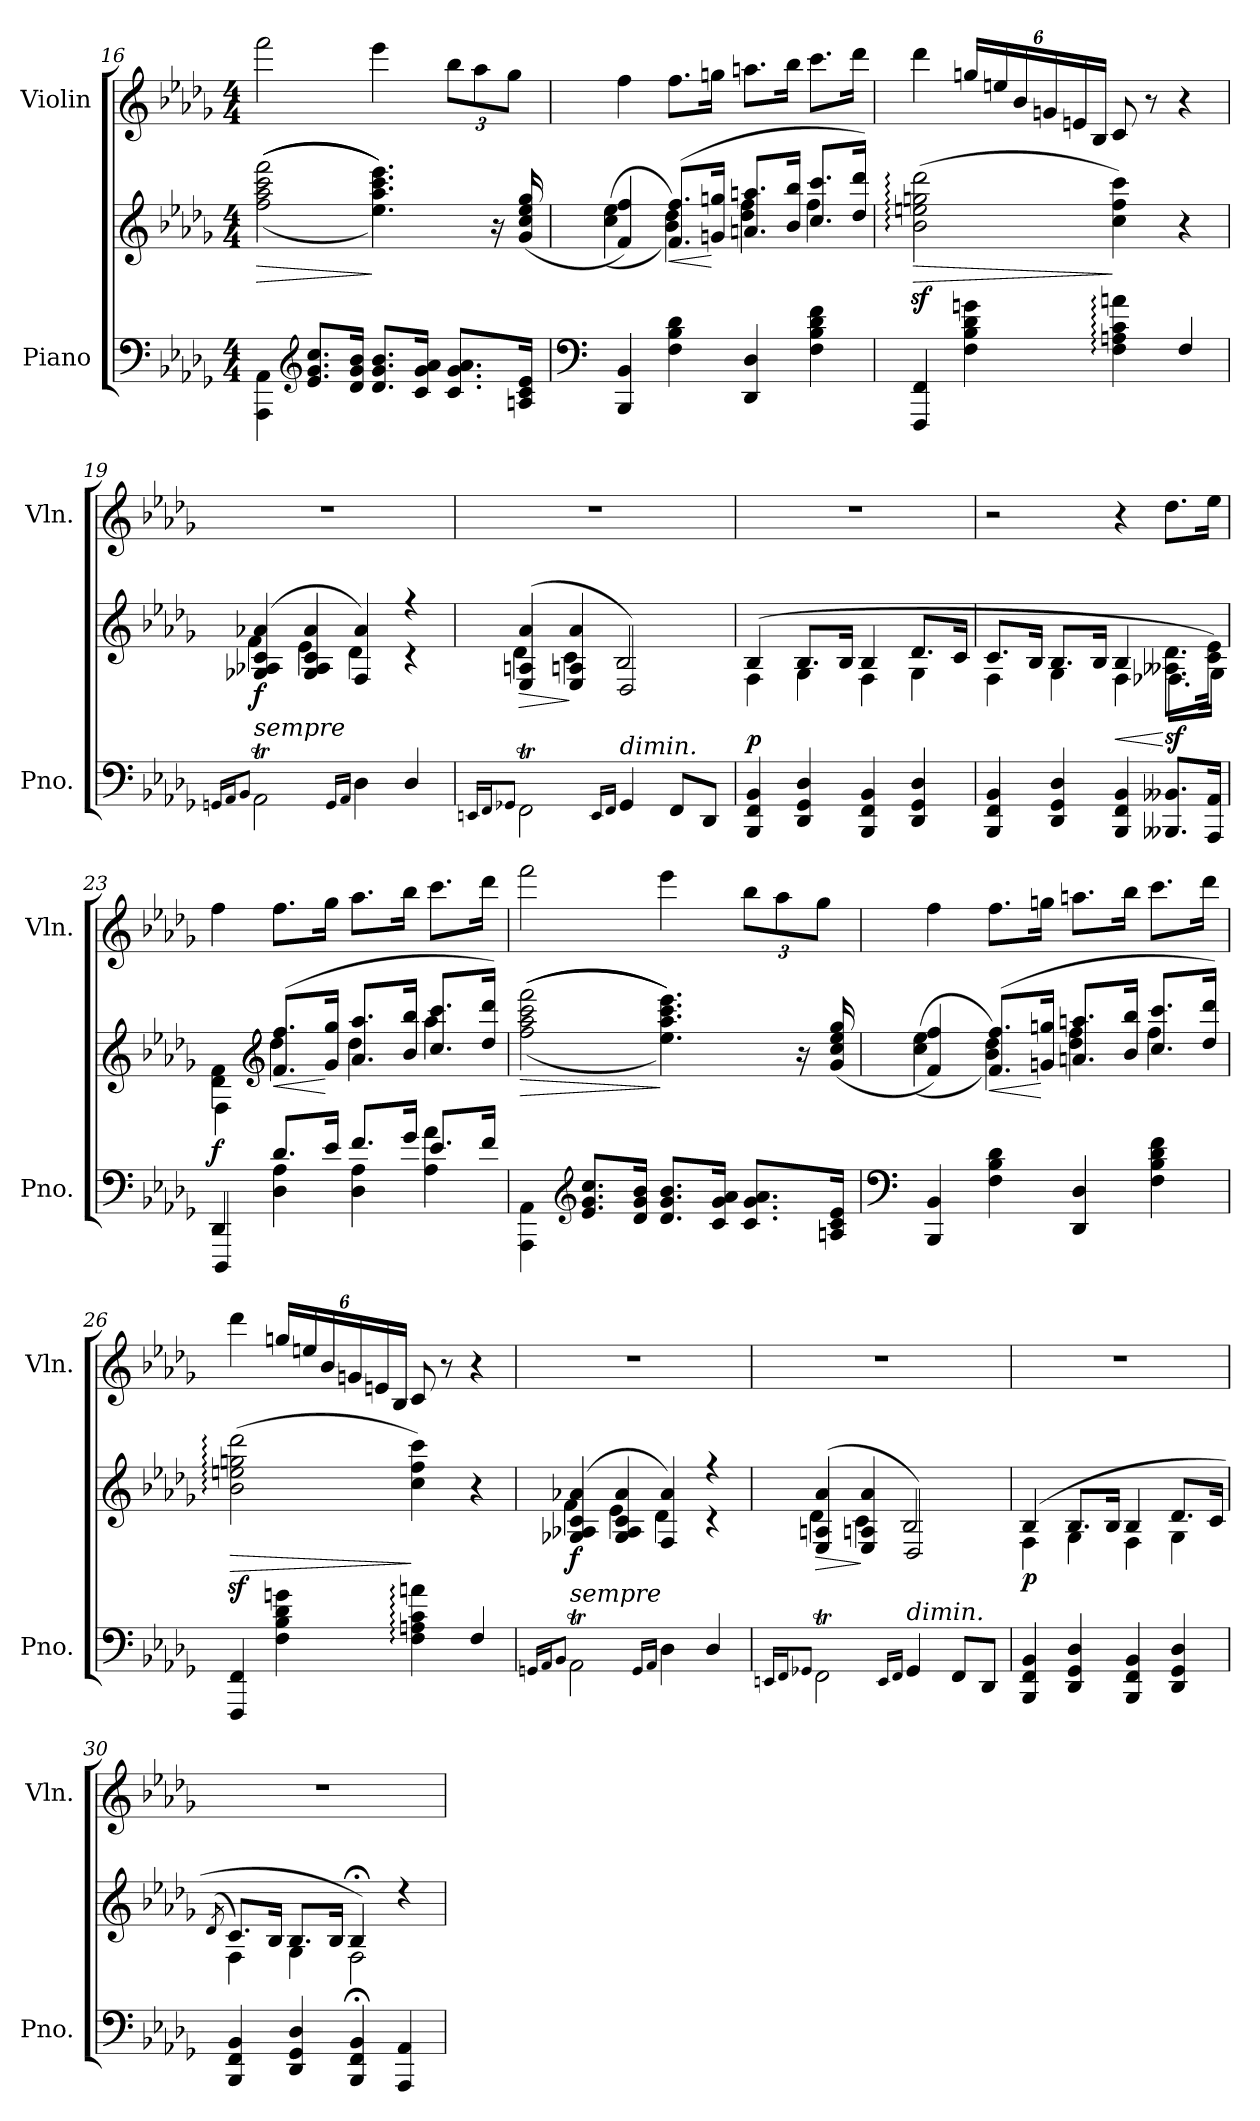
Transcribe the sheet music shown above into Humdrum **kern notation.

**kern	**kern	**dynam	**kern
*part2	*part2	*part2	*part1
*staff3	*staff2	*staff2/3	*staff1
*I"Piano	*	*	*I"Violin
*I'Pno.	*	*	*I'Vln.
!!LO:LB:g=z
*clefF4	*clefG2	*	*clefG2
*k[b-e-a-d-g-]	*k[b-e-a-d-g-]	*	*k[b-e-a-d-g-]
*M4/4	*M4/4	*	*M4/4
=16	=16	=16	=16
!	!	!LO:HP:b	!
4AAA-\ 4AA-\	((((2ff\ 2aa-\ 2ccc\ 2fff\	>	2fff\
*clefG2	*	*	*
8.e-/ 8.g-/ 8.cc/L	.	.	.
16d-/ 16g-/ 16b-/Jk	.	.	.
8.d-/ 8.g-/ 8.b-/L	4.ee-\ 4.aa-\ 4.ccc\ 4.eee-\))))	]	4eee-\
16c/ 16g-/ 16a-/Jk	.	.	.
*	*	*	*Xbrackettup
8.c/ 8.g-/ 8.a-/L	.	.	12bb-\L
.	.	.	12aa-\
.	16r	.	.
.	.	.	12gg-\J
16An/ 16c/ 16e-/Jk	(16g-/ 16cc/ 16ee-/ 16gg-/	.	.
=17	=17	=17	=17
*clefF4	*	*	*
*	*^	*	*
4BBB-/ 4BB-/	4f/ 4ff/)	((4cc\ 4ee-\	.	4ff\
!	!	!	!LO:HP:b	!
4F\ 4B-\ 4d-\	(8.f/ 8.ff/L	4b-\ 4dd-\))	<	8.ff\L
.	16gn/ 16ggn/Jk	.	[	16ggn\Jk
4DD-/ 4D-/	8.an/ 8.aan/L	4dd-\ 4ff\	.	8.aan\L
.	16b-/ 16bb-/Jk	.	.	16bb-\Jk
4F\ 4B-\ 4d-\ 4f\	8.cc/ 8.ccc/L	4ff\	.	8.ccc\L
.	16dd-/ 16ddd-/Jk)	.	.	16ddd-\Jk
*	*v	*v	*	*
!!LO:LB:g=z
=18	=18	=18	=18
!	!	!LO:HP:b	!
4FFF/ 4FF/	(2b-\z<: 2een\z<: 2ggn\z<: 2ddd-\z<:	>	4ddd-\
4F\ 4B-\ 4d-\ 4gn\	.	.	24ggn/LL
.	.	.	24een/
.	.	.	24b-/
.	.	.	24gn/
.	.	.	24en/
.	.	.	24B-/JJ
4F\: 4An\: 4c\: 4an\:	4cc\ 4ff\ 4ccc\)	]	8c/
.	.	.	8r
4F/	4r	.	4r
=19	=19	=19	=19
16qGGn/LL	.	.	.
16qAA-/J	.	.	.
8qBB-/J	.	.	.
*	*clefF4	*	*
*	*^	*	*
!LO:TX:a:i:t=sempre	!	!	!	!
!	!	!	!LO:DY:b	!
2AA-T\	(4G-X/ 4A-X/ 4c/ 4a-X/	4f\	f	1r
.	4G-/ 4A-/ 4c/ 4a-/	4e-\	.	.
16qGG/LL	.	.	.	.
16qAA-/JJ	.	.	.	.
4D-\	4F/ 4a-/)	4d-\	.	.
4D-/	4r	4r	.	.
=20	=20	=20	=20	=20
16qEEn/LL	.	.	.	.
16qFF/J	.	.	.	.
8qGG-X/J	.	.	.	.
!	!	!	!LO:HP:b	!
2FFt\	(4E-/ 4An/ 4a-/	4d-\	>	1r
.	4E-/ 4An/ 4a-/	4c\	]	.
16qEE/LL	.	.	.	.
16qFF/JJ	.	.	.	.
!LO:TX:a:i:t=dimin.	!	!	!	!
4GG-/	2D-/)	2B-/	.	.
8FF/L	.	.	.	.
8DD-/J	.	.	.	.
!!LO:LB:g=z
=21	=21	=21	=21	=21
!	!	!	!LO:DY:a=2	!
4BBB-/ 4FF/ 4BB-/	(4B-/	4F\	p	1r
4DD-/ 4GG-/ 4D-/	8.B-/L	4G-\	.	.
.	16B-/Jk	.	.	.
4BBB-/ 4FF/ 4BB-/	4B-/	4F\	.	.
4DD-/ 4GG-/ 4D-/	8.d-/L	4G-\	.	.
.	16c/Jk	.	.	.
=22	=22	=22	=22	=22
4BBB-/ 4FF/ 4BB-/	8.c/L	4F\	.	2r
.	16B-/Jk	.	.	.
4DD-/ 4GG-/ 4D-/	8.B-/L	4G-\	.	.
.	16B-/Jk	.	.	.
!	!	!	!LO:HP:b	!
4BBB-/ 4FF/ 4BB-/	4B-/	4F\	<	4r
!	!	!	!LO:DY:n=1:b	!
8.BBB--X/ 8.BB--X/L	8.A--X\ 8.d-\L	8.F-X\L	[ sf	8.dd-\L
16AAA-/ 16AA-/Jk	16c\ 16e-\Jk)	16G-\Jk	.	16ee-\Jk
=23	=23	=23	=23	=23
*^	*	*	*	*
!	!	!	!	!LO:DY:b	!
4DD-/	4DDD-/	4d-\ 4f\	4F\	f	4ff\
*	*	*clefG2	*	*	*
!	!	!	!	!LO:HP:b	!
8.d-/L	4D-\ 4A-\	(8.f/ 8.ff/L	4dd-\	<	8.ff\L
16e-/Jk	.	16g-/ 16gg-/Jk	.	[	16gg-\Jk
8.f/L	4D-\ 4A-\	8.a-/ 8.aa-/L	4dd-\	.	8.aa-\L
16g-/Jk	.	16b-/ 16bb-/Jk	.	.	16bb-\Jk
8.e-/L	4A-\ 4a-\	8.cc/ 8.ccc/L	4aa-\	.	8.ccc\L
16f/Jk	.	16dd-/ 16ddd-/Jk)	.	.	16ddd-\Jk
*v	*v	*	*	*	*
*	*v	*v	*	*
!!LO:PB:g=z
=24	=24	=24	=24
!	!	!LO:HP:b	!
4AAA-\ 4AA-\	((((2ff\ 2aa-\ 2ccc\ 2fff\	>	2fff\
*clefG2	*	*	*
8.e-/ 8.g-/ 8.cc/L	.	.	.
16d-/ 16g-/ 16b-/Jk	.	.	.
8.d-/ 8.g-/ 8.b-/L	4.ee-\ 4.aa-\ 4.ccc\ 4.eee-\))))	]	4eee-\
16c/ 16g-/ 16a-/Jk	.	.	.
8.c/ 8.g-/ 8.a-/L	.	.	12bb-\L
.	.	.	12aa-\
.	16r	.	.
.	.	.	12gg-\J
16An/ 16c/ 16e-/Jk	(16g-/ 16cc/ 16ee-/ 16gg-/	.	.
=25	=25	=25	=25
*clefF4	*	*	*
*	*^	*	*
4BBB-/ 4BB-/	4f/ 4ff/)	((4cc\ 4ee-\	.	4ff\
!	!	!	!LO:HP:b	!
4F\ 4B-\ 4d-\	(8.f/ 8.ff/L	4b-\ 4dd-\))	<	8.ff\L
.	16gn/ 16ggn/Jk	.	[	16ggn\Jk
4DD-/ 4D-/	8.an/ 8.aan/L	4dd-\ 4ff\	.	8.aan\L
.	16b-/ 16bb-/Jk	.	.	16bb-\Jk
4F\ 4B-\ 4d-\ 4f\	8.cc/ 8.ccc/L	4ff\	.	8.ccc\L
.	16dd-/ 16ddd-/Jk)	.	.	16ddd-\Jk
*	*v	*v	*	*
!!LO:LB:g=z
=26	=26	=26	=26
!	!	!LO:HP:b	!
4FFF/ 4FF/	(2b-\z<: 2een\z<: 2ggn\z<: 2ddd-\z<:	>	4ddd-\
4F\ 4B-\ 4d-\ 4gn\	.	.	24ggn/LL
.	.	.	24een/
.	.	.	24b-/
.	.	.	24gn/
.	.	.	24en/
.	.	.	24B-/JJ
4F\: 4An\: 4c\: 4an\:	4cc\ 4ff\ 4ccc\)	]	8c/
.	.	.	8r
4F/	4r	.	4r
=27	=27	=27	=27
16qGGn/LL	.	.	.
16qAA-/J	.	.	.
8qBB-/J	.	.	.
*	*clefF4	*	*
*	*^	*	*
!LO:TX:a:i:t=sempre	!	!	!	!
!	!	!	!LO:DY:b	!
2AA-T\	(4G-X/ 4A-X/ 4c/ 4a-X/	4f\	f	1r
.	4G-/ 4A-/ 4c/ 4a-/	4e-\	.	.
16qGG/LL	.	.	.	.
16qAA-/JJ	.	.	.	.
4D-\	4F/ 4a-/)	4d-\	.	.
4D-/	4r	4r	.	.
=28	=28	=28	=28	=28
16qEEn/LL	.	.	.	.
16qFF/J	.	.	.	.
8qGG-X/J	.	.	.	.
!	!	!	!LO:HP:b	!
2FFt\	(4E-/ 4An/ 4a-/	4d-\	>	1r
.	4E-/ 4An/ 4a-/	4c\	]	.
16qEE/LL	.	.	.	.
16qFF/JJ	.	.	.	.
!LO:TX:a:i:t=dimin.	!	!	!	!
4GG-/	2D-/)	2B-/	.	.
8FF/L	.	.	.	.
8DD-/J	.	.	.	.
!!LO:LB:g=z
=29	=29	=29	=29	=29
!	!	!	!LO:DY:b	!
4BBB-/ 4FF/ 4BB-/	(4B-/	4F\	p	1r
4DD-/ 4GG-/ 4D-/	8.B-/L	4G-\	.	.
.	16B-/Jk	.	.	.
4BBB-/ 4FF/ 4BB-/	4B-/	4F\	.	.
4DD-/ 4GG-/ 4D-/	8.d-/L	4G-\	.	.
.	16c/Jk	.	.	.
=30	=30	=30	=30	=30
.	(8qd-/	.	.	.
4BBB-/ 4FF/ 4BB-/	8.c/L)	4F\	.	1r
.	16B-/Jk	.	.	.
4DD-/ 4GG-/ 4D-/	8.B-/L	4G-\	.	.
.	16B-/Jk	.	.	.
4BBB-/; 4FF/; 4BB-/;	4B-;</)	2F\	.	.
4AAA-/ 4AA-/	4r	.	.	.
*	*v	*v	*	*
=	=	=	=
*-	*-	*-	*-
